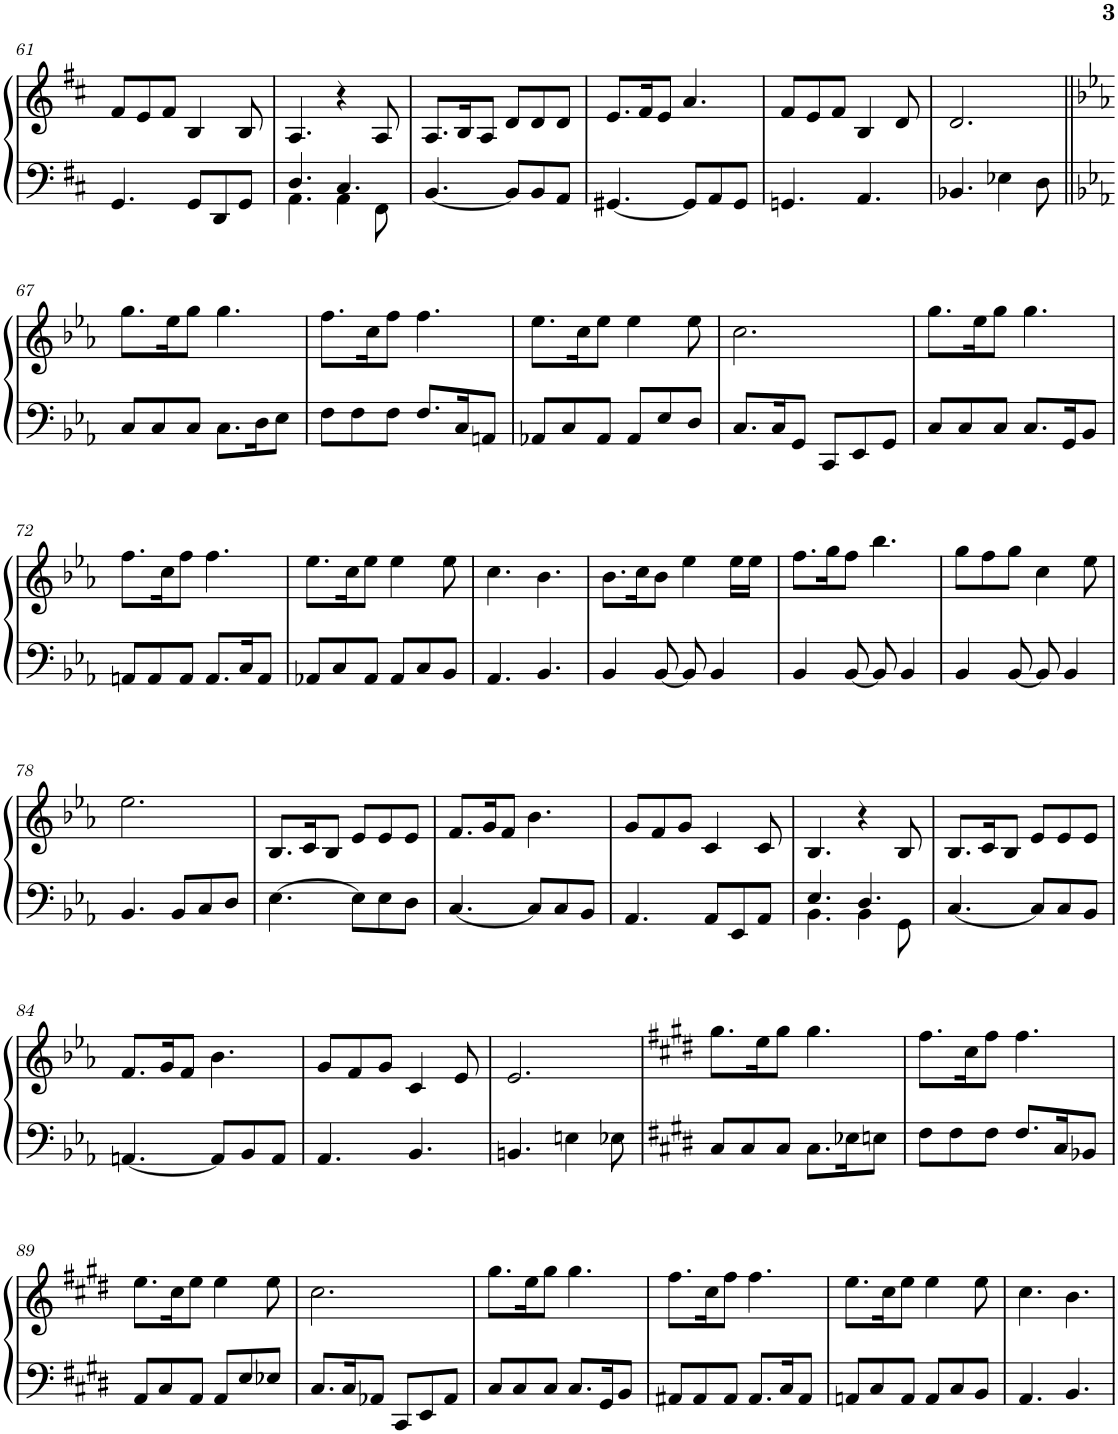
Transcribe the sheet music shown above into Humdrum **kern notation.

**kern	**kern
*part1	*part1
*staff2	*staff1
*I"Piano	*
*I'Pno.	*
!!LO:PB:g=z
*clefF4	*clefG2
*k[f#c#]	*k[f#c#]
*M6/8	*M6/8
=61	=61
4.GG/	8f#/L
.	8e/
.	8f#/J
8GG/L	4B/
8DD/	.
8GG/J	8B/
=62	=62
*^	*
4.D/	4.AA\	4.A/
4.C#/	4AA\	4r
.	8FF#\	8A/
*v	*v	*
=63	=63
[4.BB/	8.A/L
.	16B/K
.	8A/J
8BB/L]	8d/L
8BB/	8d/
8AA/J	8d/J
=64	=64
[4.GG#X/	8.e/L
.	16f#/K
.	8e/J
8GG#/L]	4.a/
8AA/	.
8GG#/J	.
=65	=65
4.GGn/	8f#/L
.	8e/
.	8f#/J
4.AA/	4B/
.	8d/
=66	=66
4.BB-X/	2.d/
4E-X\	.
8D\	.
!!LO:LB:g=z
=67||	=67||
*k[b-e-a-]	*k[b-e-a-]
8C/L	8.gg\L
8C/	.
.	16ee-\K
8C/J	8gg\J
8.C\L	4.gg\
16D\K	.
8E-\J	.
=68	=68
8F\L	8.ff\L
8F\	.
.	16cc\K
8F\J	8ff\J
8.F/L	4.ff\
16C/K	.
8AAn/J	.
=69	=69
8AA-X/L	8.ee-\L
8C/	.
.	16cc\K
8AA-/J	8ee-\J
8AA-/L	4ee-\
8E-/	.
8D/J	8ee-\
=70	=70
8.C/L	2.cc\
16C/K	.
8GG/J	.
8CC/L	.
8EE-/	.
8GG/J	.
=71	=71
8C/L	8.gg\L
8C/	.
.	16ee-\K
8C/J	8gg\J
8.C/L	4.gg\
16GG/K	.
8BB-/J	.
!!LO:LB:g=z
=72	=72
8AAn/L	8.ff\L
8AA/	.
.	16cc\K
8AA/J	8ff\J
8.AA/L	4.ff\
16C/K	.
8AA/J	.
=73	=73
8AA-X/L	8.ee-\L
8C/	.
.	16cc\K
8AA-/J	8ee-\J
8AA-/L	4ee-\
8C/	.
8BB-/J	8ee-\
=74	=74
4.AA-/	4.cc\
4.BB-/	4.b-\
=75	=75
4BB-/	8.b-\L
.	16cc\K
[8BB-/	8b-\J
8BB-/]	4ee-\
4BB-/	.
.	16ee-\LL
.	16ee-\JJ
=76	=76
4BB-/	8.ff\L
.	16gg\K
[8BB-/	8ff\J
8BB-/]	4.bb-\
4BB-/	.
=77	=77
4BB-/	8gg\L
.	8ff\
[8BB-/	8gg\J
8BB-/]	4cc\
4BB-/	.
.	8ee-\
!!LO:LB:g=z
=78	=78
4.BB-/	2.ee-\
8BB-/L	.
8C/	.
8D/J	.
=79	=79
[4.E-\	8.B-/L
.	16c/K
.	8B-/J
8E-\L]	8e-/L
8E-\	8e-/
8D\J	8e-/J
=80	=80
[4.C/	8.f/L
.	16g/K
.	8f/J
8C/L]	4.b-\
8C/	.
8BB-/J	.
=81	=81
4.AA-/	8g/L
.	8f/
.	8g/J
8AA-/L	4c/
8EE-/	.
8AA-/J	8c/
=82	=82
*^	*
4.E-/	4.BB-\	4.B-/
4.D/	4BB-\	4r
.	8GG\	8B-/
*v	*v	*
=83	=83
[4.C/	8.B-/L
.	16c/K
.	8B-/J
8C/L]	8e-/L
8C/	8e-/
8BB-/J	8e-/J
!!LO:LB:g=z
=84	=84
[4.AAn/	8.f/L
.	16g/K
.	8f/J
8AA/L]	4.b-\
8BB-/	.
8AA/J	.
=85	=85
4.AA-/	8g/L
.	8f/
.	8g/J
4.BB-/	4c/
.	8e-/
=86	=86
4.BBn/	2.e-/
4En\	.
8E-X\	.
=87	=87
*k[f#c#g#d#]	*k[f#c#g#d#]
8C#/L	8.gg#\L
8C#/	.
.	16ee\K
8C#/J	8gg#\J
8.C#\L	4.gg#\
16E-X\K	.
8En\J	.
=88	=88
8F#\L	8.ff#\L
8F#\	.
.	16cc#\K
8F#\J	8ff#\J
8.F#/L	4.ff#\
16C#/K	.
8BB-X/J	.
!!LO:LB:g=z
=89	=89
8AA/L	8.ee\L
8C#/	.
.	16cc#\K
8AA/J	8ee\J
8AA/L	4ee\
8E/	.
8E-X/J	8ee\
=90	=90
8.C#/L	2.cc#\
16C#/K	.
8AA-X/J	.
8CC#/L	.
8EE/	.
8AA-/J	.
=91	=91
8C#/L	8.gg#\L
8C#/	.
.	16ee\K
8C#/J	8gg#\J
8.C#/L	4.gg#\
16GG#/K	.
8BB/J	.
=92	=92
8AA#X/L	8.ff#\L
8AA#/	.
.	16cc#\K
8AA#/J	8ff#\J
8.AA#/L	4.ff#\
16C#/K	.
8AA#/J	.
=93	=93
8AAn/L	8.ee\L
8C#/	.
.	16cc#\K
8AA/J	8ee\J
8AA/L	4ee\
8C#/	.
8BB/J	8ee\
=94	=94
4.AA/	4.cc#\
4.BB/	4.b\
=	=
*-	*-
